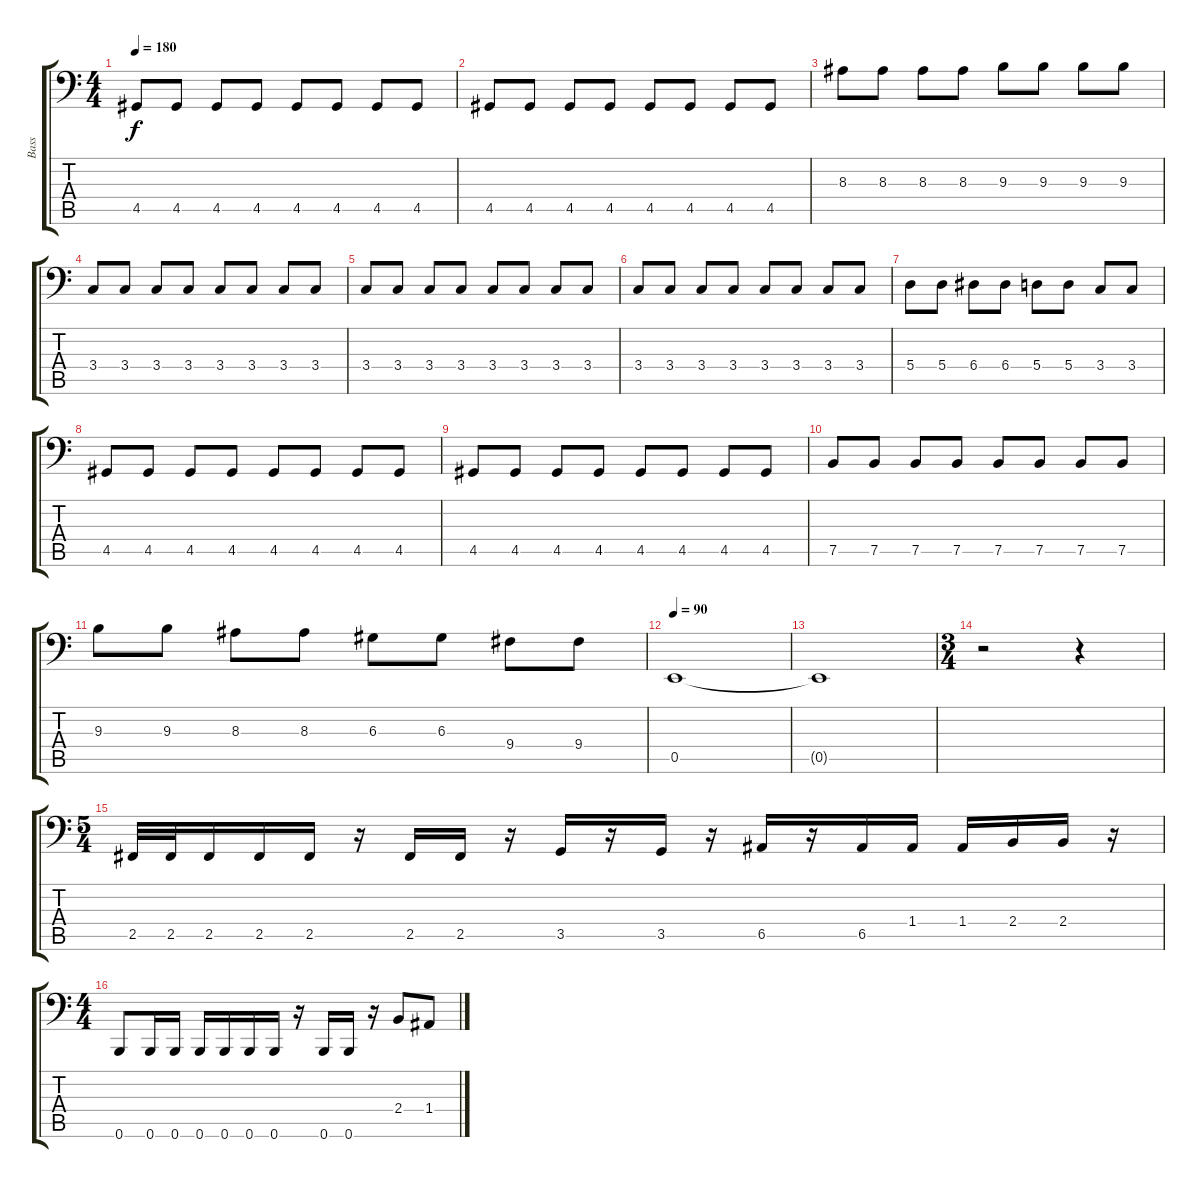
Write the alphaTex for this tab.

\track ("Bass" "Bass") {instrument electricbassfinger}
\staff {score tabs}
\tuning (C3 G2 D2 A1 E1 B0) {hide}
\ts (4 4)
\tempo 180
\clef f4
\ks c
4.5.8{dy f} 4.5.8 4.5.8 4.5.8 4.5.8 4.5.8 4.5.8 4.5.8 |
4.5.8 4.5.8 4.5.8 4.5.8 4.5.8 4.5.8 4.5.8 4.5.8 |
8.3.8 8.3.8 8.3.8 8.3.8 9.3.8 9.3.8 9.3.8 9.3.8 |
3.4.8 3.4.8 3.4.8 3.4.8 3.4.8 3.4.8 3.4.8 3.4.8 |
3.4.8 3.4.8 3.4.8 3.4.8 3.4.8 3.4.8 3.4.8 3.4.8 |
3.4.8 3.4.8 3.4.8 3.4.8 3.4.8 3.4.8 3.4.8 3.4.8 |
5.4.8 5.4.8 6.4.8 6.4.8 5.4.8 5.4.8 3.4.8 3.4.8 |
4.5.8 4.5.8 4.5.8 4.5.8 4.5.8 4.5.8 4.5.8 4.5.8 |
4.5.8 4.5.8 4.5.8 4.5.8 4.5.8 4.5.8 4.5.8 4.5.8 |
7.5.8 7.5.8 7.5.8 7.5.8 7.5.8 7.5.8 7.5.8 7.5.8 |
9.3.8 9.3.8 8.3.8 8.3.8 6.3.8 6.3.8 9.4.8 9.4.8 |
\tempo 90
0.5.1 |
0.5{t}.1 |
\ts (3 4)
r.2 r.4 |
\ts (5 4)
2.5.32 2.5.32 2.5.16 2.5.16 2.5.16 r.16 2.5.16 2.5.16 r.16 3.5.16 r.16 3.5.16 r.16 6.5.16 r.16 6.5.16 1.4.16 1.4.16 2.4.16 2.4.16 r.16 |
\ts (4 4)
0.6.8 0.6.16 0.6.16 0.6.16 0.6.16 0.6.16 0.6.16 r.16 0.6.16 0.6.16 r.16 2.4.8 1.4.8
